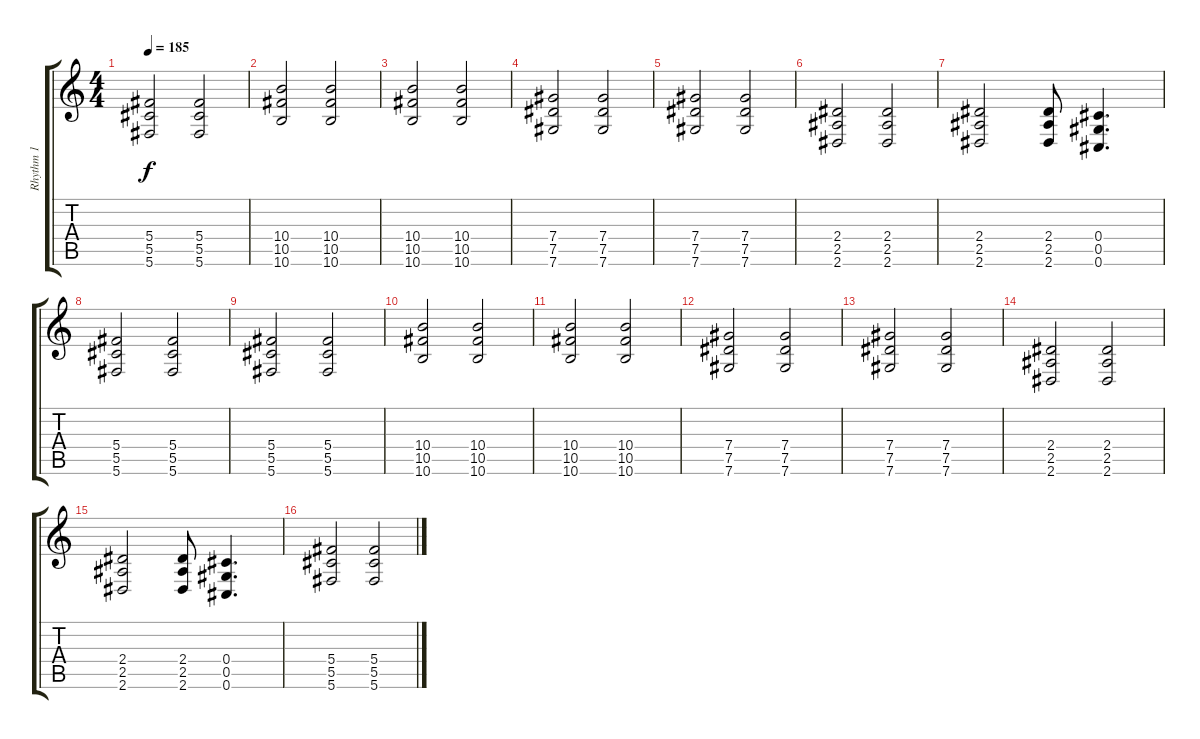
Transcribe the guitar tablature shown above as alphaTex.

\track ("Rhythm 1" "Rhythm 1") {instrument overdrivenguitar}
\staff {score tabs}
\tuning (Eb4 Bb3 Gb3 Db3 Ab2 Db2) {hide}
\ts (4 4)
\tempo 185
\clef g2
\ks c
(5.4 5.5 5.6).2{dy f} (5.4 5.5 5.6).2 |
(10.4 10.5 10.6).2 (10.4 10.5 10.6).2 |
(10.4 10.5 10.6).2 (10.4 10.5 10.6).2 |
(7.4 7.5 7.6).2 (7.4 7.5 7.6).2 |
(7.4 7.5 7.6).2 (7.4 7.5 7.6).2 |
(2.4 2.5 2.6).2 (2.4 2.5 2.6).2 |
(2.4 2.5 2.6).2 (2.4 2.5 2.6).8 (0.4 0.5 0.6).4{d} |
(5.4 5.5 5.6).2 (5.4 5.5 5.6).2 |
(5.4 5.5 5.6).2 (5.4 5.5 5.6).2 |
(10.4 10.5 10.6).2 (10.4 10.5 10.6).2 |
(10.4 10.5 10.6).2 (10.4 10.5 10.6).2 |
(7.4 7.5 7.6).2 (7.4 7.5 7.6).2 |
(7.4 7.5 7.6).2 (7.4 7.5 7.6).2 |
(2.4 2.5 2.6).2 (2.4 2.5 2.6).2 |
(2.4 2.5 2.6).2 (2.4 2.5 2.6).8 (0.4 0.5 0.6).4{d} |
(5.4 5.5 5.6).2 (5.4 5.5 5.6).2
